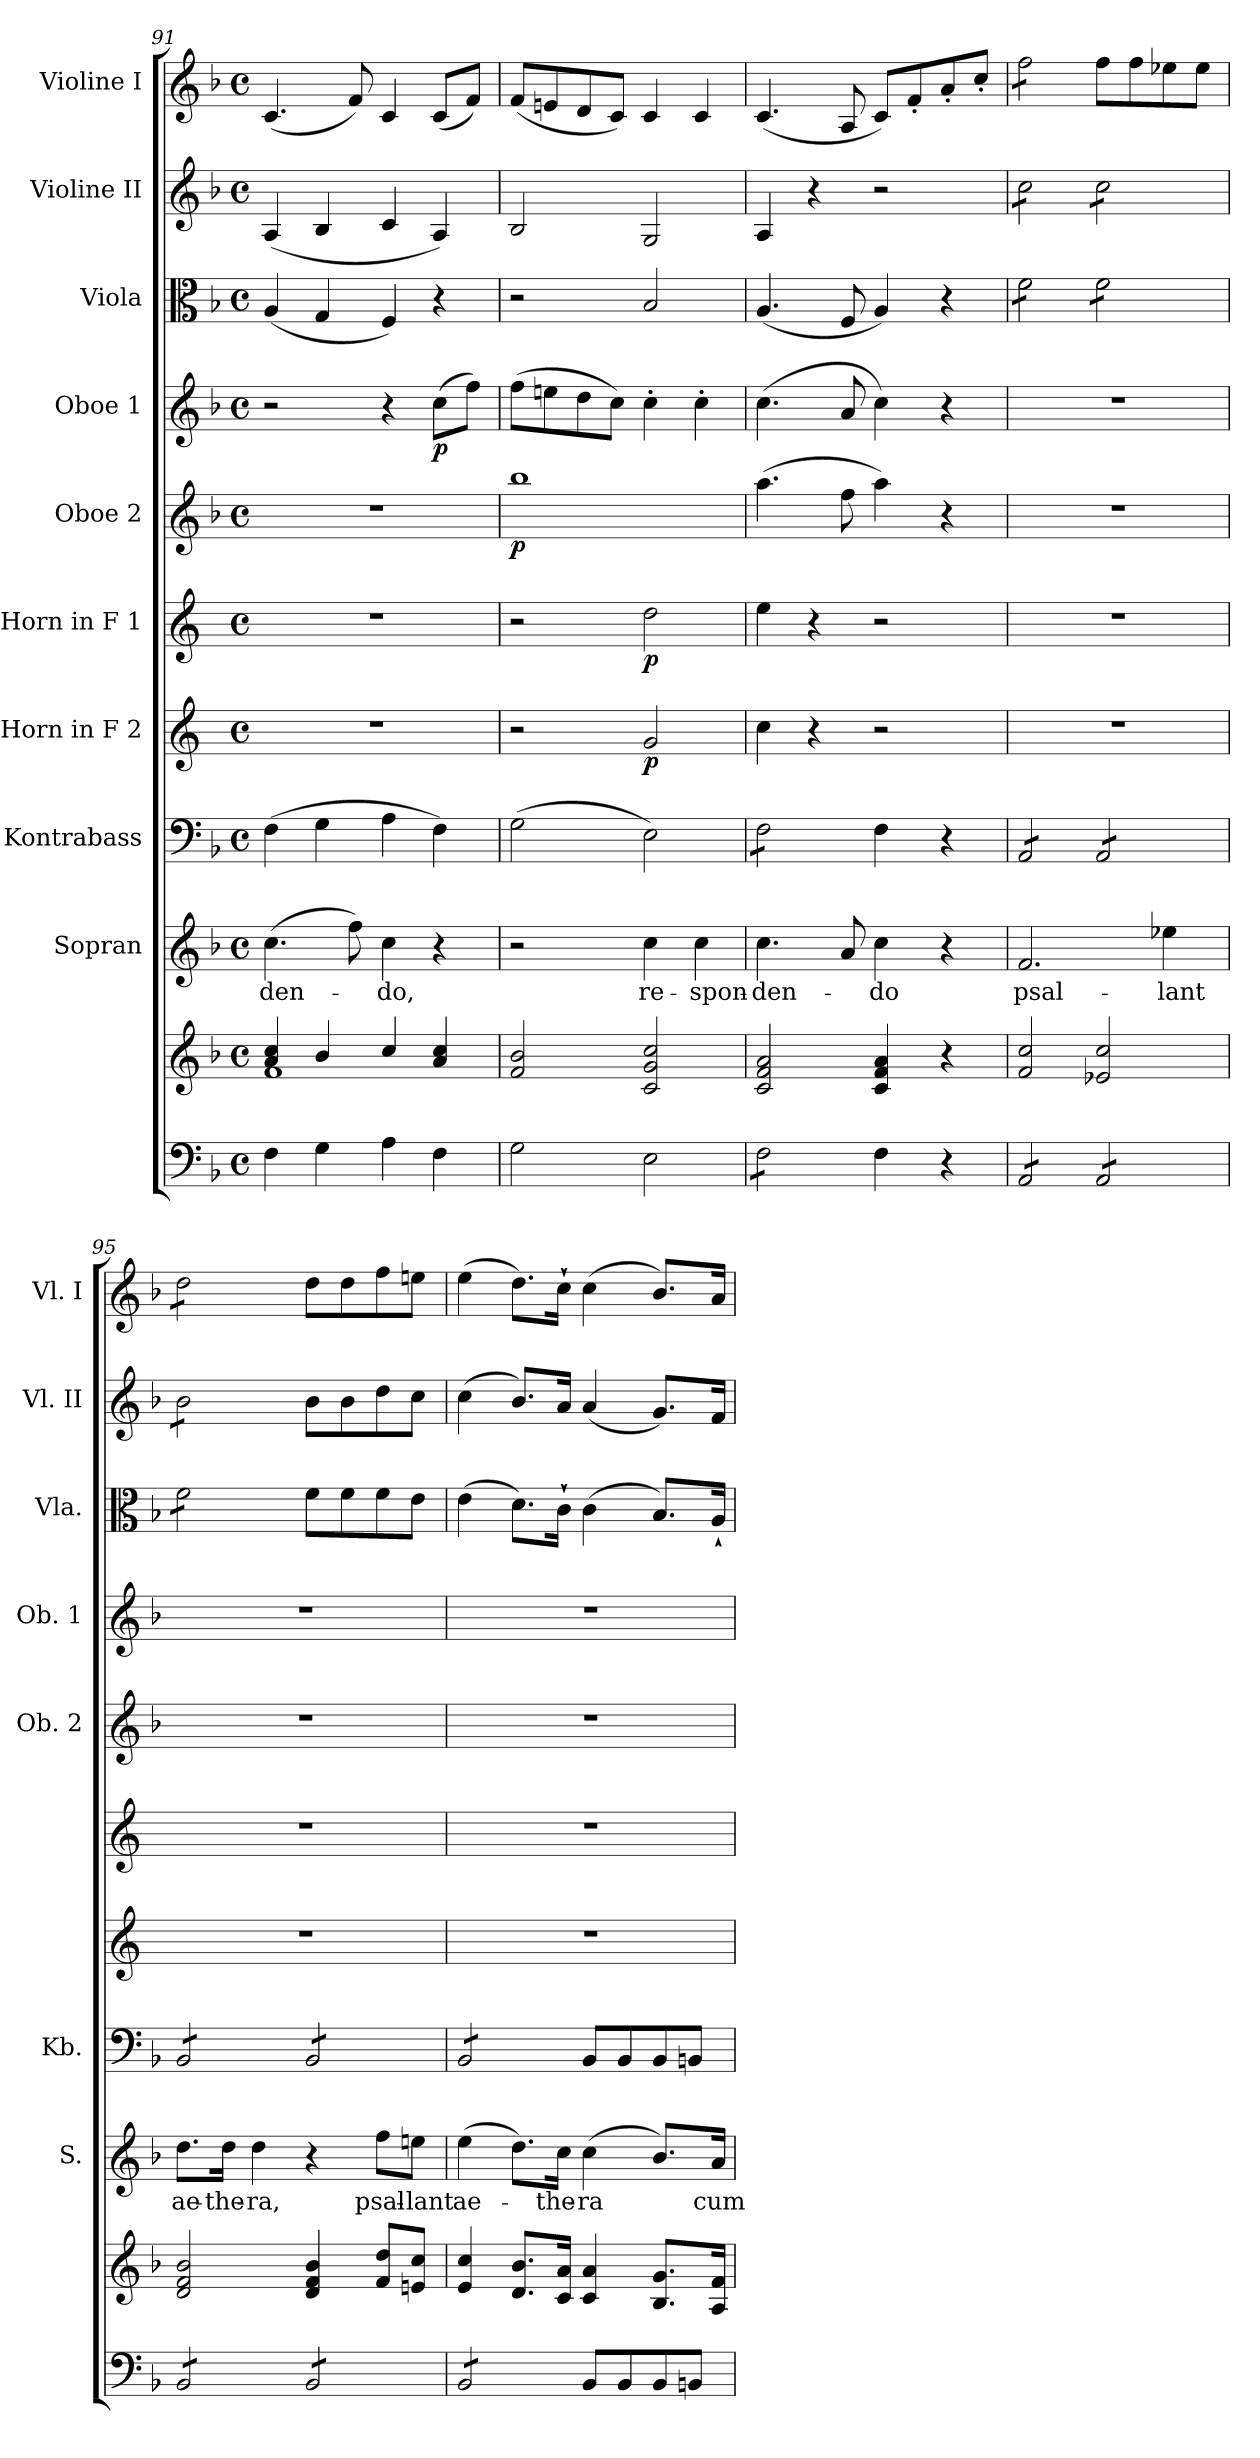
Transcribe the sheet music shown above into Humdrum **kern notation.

**kern	**kern	**kern	**text	**kern	**kern	**dynam	**kern	**dynam	**kern	**dynam	**kern	**dynam	**kern	**kern	**kern
*part10	*part10	*part9	*part9	*part8	*part7	*part7	*part6	*part6	*part5	*part5	*part4	*part4	*part3	*part2	*part1
*staff11	*staff10	*staff9	*staff9	*staff8	*staff7	*staff7	*staff6	*staff6	*staff5	*staff5	*staff4	*staff4	*staff3	*staff2	*staff1
*	*	*I"Sopran	*	*I"Kontrabass	*I"Horn in F 2	*	*I"Horn in F 1	*	*I"Oboe 2	*	*I"Oboe 1	*	*I"Viola	*I"Violine II	*I"Violine I
*	*	*I'S.	*	*I'Kb.	*	*	*	*	*I'Ob. 2	*	*I'Ob. 1	*	*I'Vla.	*I'Vl. II	*I'Vl. I
*clefF4	*clefG2	*clefG2	*	*clefF4	*clefG2	*	*clefG2	*	*clefG2	*	*clefG2	*	*clefC3	*clefG2	*clefG2
*	*	*	*	*ITrd7c12	*ITrd4c7	*	*ITrd4c7	*	*	*	*	*	*	*	*
*k[b-]	*k[b-]	*k[b-]	*	*k[b-]	*k[b-]	*	*k[b-]	*	*k[b-]	*	*k[b-]	*	*k[b-]	*k[b-]	*k[b-]
*F:	*F:	*F:	*	*F:	*F:	*	*F:	*	*F:	*	*F:	*	*F:	*F:	*F:
*M4/4	*M4/4	*M4/4	*	*M4/4	*M4/4	*	*M4/4	*	*M4/4	*	*M4/4	*	*M4/4	*M4/4	*M4/4
*met(c)	*met(c)	*met(c)	*	*met(c)	*met(c)	*	*met(c)	*	*met(c)	*	*met(c)	*	*met(c)	*met(c)	*met(c)
=91	=91	=91	=91	=91	=91	=91	=91	=91	=91	=91	=91	=91	=91	=91	=91
*	*^	*	*	*	*	*	*	*	*	*	*	*	*	*	*
!	!	!	!	!LO:LY:b	!	!	!	!	!	!	!	!	!	!	!	!
4F\	4a/ 4cc/	1f	(>4.cc\	-den-	(>4FF\	1r	.	1r	.	1r	.	2r	.	(<4A/	(<4A/	(<4.c/
4G\	4b-/	.	.	.	4GG\	.	.	.	.	.	.	.	.	4G/	4B-/	.
.	.	.	8ff\)	.	.	.	.	.	.	.	.	.	.	.	.	8f/)
!	!	!	!	!LO:LY:b	!	!	!	!	!	!	!	!	!	!	!	!
4A\	4cc/	.	4cc\	-do,	4AA\	.	.	.	.	.	.	4r	.	4F/)	4c/	4c/
!	!	!	!	!	!	!	!	!	!	!	!	!	!LO:DY:b	!	!	!
4F\	4a/ 4cc/	.	4r	.	4FF\)	.	.	.	.	.	.	(>8cc\L	p	4r	4A/)	(<8c/L
.	.	.	.	.	.	.	.	.	.	.	.	8ff\J)	.	.	.	8f/J)
*	*v	*v	*	*	*	*	*	*	*	*	*	*	*	*	*	*
=92	=92	=92	=92	=92	=92	=92	=92	=92	=92	=92	=92	=92	=92	=92	=92
!	!	!	!	!	!	!	!	!	!	!LO:DY:b	!	!	!	!	!
2G\	2f/ 2b-/	2r	.	(>2GG\	2r	.	2r	.	1bb-	p	(>8ff\L	.	2r	2B-/	(<8f/L
.	.	.	.	.	.	.	.	.	.	.	8een\	.	.	.	8en/
.	.	.	.	.	.	.	.	.	.	.	8dd\	.	.	.	8d/
.	.	.	.	.	.	.	.	.	.	.	8cc\J)	.	.	.	8c/J)
!	!	!	!LO:LY:b	!	!	!LO:DY:b	!	!LO:DY:b	!	!	!	!	!	!	!
2E\	2c/ 2g/ 2cc/	4cc\	re-	2EE\)	2c/	p	2g\	p	.	.	4cc'>\	.	2B-/	2G/	4c/
!	!	!	!LO:LY:b	!	!	!	!	!	!	!	!	!	!	!	!
.	.	4cc\	-spon-	.	.	.	.	.	.	.	4cc'>\	.	.	.	4c/
=93	=93	=93	=93	=93	=93	=93	=93	=93	=93	=93	=93	=93	=93	=93	=93
!	!	!	!LO:LY:b	!	!	!	!	!	!	!	!	!	!	!	!
*tremolo	*	*	*	*	*	*	*	*	*	*	*	*	*	*	*
*	*	*	*	*tremolo	*	*	*	*	*	*	*	*	*	*	*
8F\L	2c/ 2f/ 2a/	4.cc\	-den-	8FF\L	4f\	.	4a\	.	(>4.aa\	.	(>4.cc\	.	(<4.A/	4A/	(<4.c/
8F\	.	.	.	8FF\	.	.	.	.	.	.	.	.	.	.	.
8F\	.	.	.	8FF\	4r	.	4r	.	.	.	.	.	.	4r	.
8F\J	.	8a/	.	8FF\J	.	.	.	.	8ff\	.	8a/	.	8F/	.	8A/
*	*	*	*	*Xtremolo	*	*	*	*	*	*	*	*	*	*	*
*Xtremolo	*	*	*	*	*	*	*	*	*	*	*	*	*	*	*
!	!	!	!LO:LY:b	!	!	!	!	!	!	!	!	!	!	!	!
4F\	4c/ 4f/ 4a/	4cc\	-do	4FF\	2r	.	2r	.	4aa\)	.	4cc\)	.	4A/)	2r	8c/L)
.	.	.	.	.	.	.	.	.	.	.	.	.	.	.	8f'</
4r	4r	4r	.	4r	.	.	.	.	4r	.	4r	.	4r	.	8a'</
.	.	.	.	.	.	.	.	.	.	.	.	.	.	.	8cc'</J
=94	=94	=94	=94	=94	=94	=94	=94	=94	=94	=94	=94	=94	=94	=94	=94
!	!	!	!LO:LY:b	!	!	!	!	!	!	!	!	!	!	!	!
*tremolo	*	*	*	*	*	*	*	*	*	*	*	*	*	*	*
*	*	*	*	*tremolo	*	*	*	*	*	*	*	*	*	*	*
*	*	*	*	*	*	*	*	*	*	*	*	*	*tremolo	*	*
*	*	*	*	*	*	*	*	*	*	*	*	*	*	*tremolo	*
*	*	*	*	*	*	*	*	*	*	*	*	*	*	*	*tremolo
8AA/L	2f/ 2cc/	2.f/	psal-	8AAA/L	1r	.	1r	.	1r	.	1r	.	8f\L	8cc\L	8ff\L
8AA/	.	.	.	8AAA/	.	.	.	.	.	.	.	.	8f\	8cc\	8ff\
8AA/	.	.	.	8AAA/	.	.	.	.	.	.	.	.	8f\	8cc\	8ff\
8AA/J	.	.	.	8AAA/J	.	.	.	.	.	.	.	.	8f\J	8cc\J	8ff\J
*	*	*	*	*	*	*	*	*	*	*	*	*	*	*	*Xtremolo
8AA/L	2e-X/ 2cc/	.	.	8AAA/L	.	.	.	.	.	.	.	.	8f\L	8cc\L	8ff\L
8AA/	.	.	.	8AAA/	.	.	.	.	.	.	.	.	8f\	8cc\	8ff\
!	!	!	!LO:LY:b	!	!	!	!	!	!	!	!	!	!	!	!
8AA/	.	4ee-X\	-lant	8AAA/	.	.	.	.	.	.	.	.	8f\	8cc\	8ee-X\
8AA/J	.	.	.	8AAA/J	.	.	.	.	.	.	.	.	8f\J	8cc\J	8ee-\J
!!LO:PB:g=z
=95	=95	=95	=95	=95	=95	=95	=95	=95	=95	=95	=95	=95	=95	=95	=95
!	!	!	!LO:LY:b	!	!	!	!	!	!	!	!	!	!	!	!
*	*	*	*	*	*	*	*	*	*	*	*	*	*	*	*tremolo
8BB-/L	2d/ 2f/ 2b-/	8.dd\L	ae-	8BBB-/L	1r	.	1r	.	1r	.	1r	.	8f\L	8b-\L	8dd\L
8BB-/	.	.	.	8BBB-/	.	.	.	.	.	.	.	.	8f\	8b-\	8dd\
!	!	!	!LO:LY:b	!	!	!	!	!	!	!	!	!	!	!	!
.	.	16dd\Jk	-the-	.	.	.	.	.	.	.	.	.	.	.	.
!	!	!	!LO:LY:b	!	!	!	!	!	!	!	!	!	!	!	!
8BB-/	.	4dd\	-ra,	8BBB-/	.	.	.	.	.	.	.	.	8f\	8b-\	8dd\
8BB-/J	.	.	.	8BBB-/J	.	.	.	.	.	.	.	.	8f\J	8b-\J	8dd\J
*	*	*	*	*	*	*	*	*	*	*	*	*	*	*	*Xtremolo
*	*	*	*	*	*	*	*	*	*	*	*	*	*	*Xtremolo	*
*	*	*	*	*	*	*	*	*	*	*	*	*	*Xtremolo	*	*
8BB-/L	4d/ 4f/ 4b-/	4r	.	8BBB-/L	.	.	.	.	.	.	.	.	8f\L	8b-\L	8dd\L
8BB-/	.	.	.	8BBB-/	.	.	.	.	.	.	.	.	8f\	8b-\	8dd\
!	!	!	!LO:LY:b	!	!	!	!	!	!	!	!	!	!	!	!
8BB-/	8f/ 8dd/L	8ff\L	psal-	8BBB-/	.	.	.	.	.	.	.	.	8f\	8dd\	8ff\
!	!	!	!LO:LY:b	!	!	!	!	!	!	!	!	!	!	!	!
8BB-/J	8en/ 8cc/J	8een\J	-lant	8BBB-/J	.	.	.	.	.	.	.	.	8e\J	8cc\J	8een\J
=96	=96	=96	=96	=96	=96	=96	=96	=96	=96	=96	=96	=96	=96	=96	=96
!	!	!	!LO:LY:b	!	!	!	!	!	!	!	!	!	!	!	!
8BB-/L	4e/ 4cc/	(>4ee\	ae-	8BBB-/L	1r	.	1r	.	1r	.	1r	.	(>4e\	(>4cc\	(>4ee\
8BB-/	.	.	.	8BBB-/	.	.	.	.	.	.	.	.	.	.	.
8BB-/	8.d/ 8.b-/L	8.dd\L)	.	8BBB-/	.	.	.	.	.	.	.	.	8.d\L)	8.b-/L)	8.dd\L)
8BB-/J	.	.	.	8BBB-/J	.	.	.	.	.	.	.	.	.	.	.
*	*	*	*	*Xtremolo	*	*	*	*	*	*	*	*	*	*	*
*Xtremolo	*	*	*	*	*	*	*	*	*	*	*	*	*	*	*
!	!	!	!LO:LY:b	!	!	!	!	!	!	!	!	!	!	!	!
.	16c/ 16a/Jk	16cc\Jk	-the-	.	.	.	.	.	.	.	.	.	16c`>\Jk	16a/Jk	16cc`>\Jk
!	!	!	!LO:LY:b	!	!	!	!	!	!	!	!	!	!	!	!
8BB-/L	4c/ 4a/	(>4cc\	-ra	8BBB-/L	.	.	.	.	.	.	.	.	(>4c\	(<4a/	(>4cc\
8BB-/	.	.	.	8BBB-/	.	.	.	.	.	.	.	.	.	.	.
8BB-/	8.B-/ 8.g/L	8.b-/L)	.	8BBB-/	.	.	.	.	.	.	.	.	8.B-/L)	8.g/L)	8.b-/L)
8BBn/J	.	.	.	8BBBn/J	.	.	.	.	.	.	.	.	.	.	.
!	!	!	!LO:LY:b	!	!	!	!	!	!	!	!	!	!	!	!
.	16A/ 16f/Jk	16a/Jk	cum	.	.	.	.	.	.	.	.	.	16A`</Jk	16f/Jk	16a/Jk
=	=	=	=	=	=	=	=	=	=	=	=	=	=	=	=
*-	*-	*-	*-	*-	*-	*-	*-	*-	*-	*-	*-	*-	*-	*-	*-
